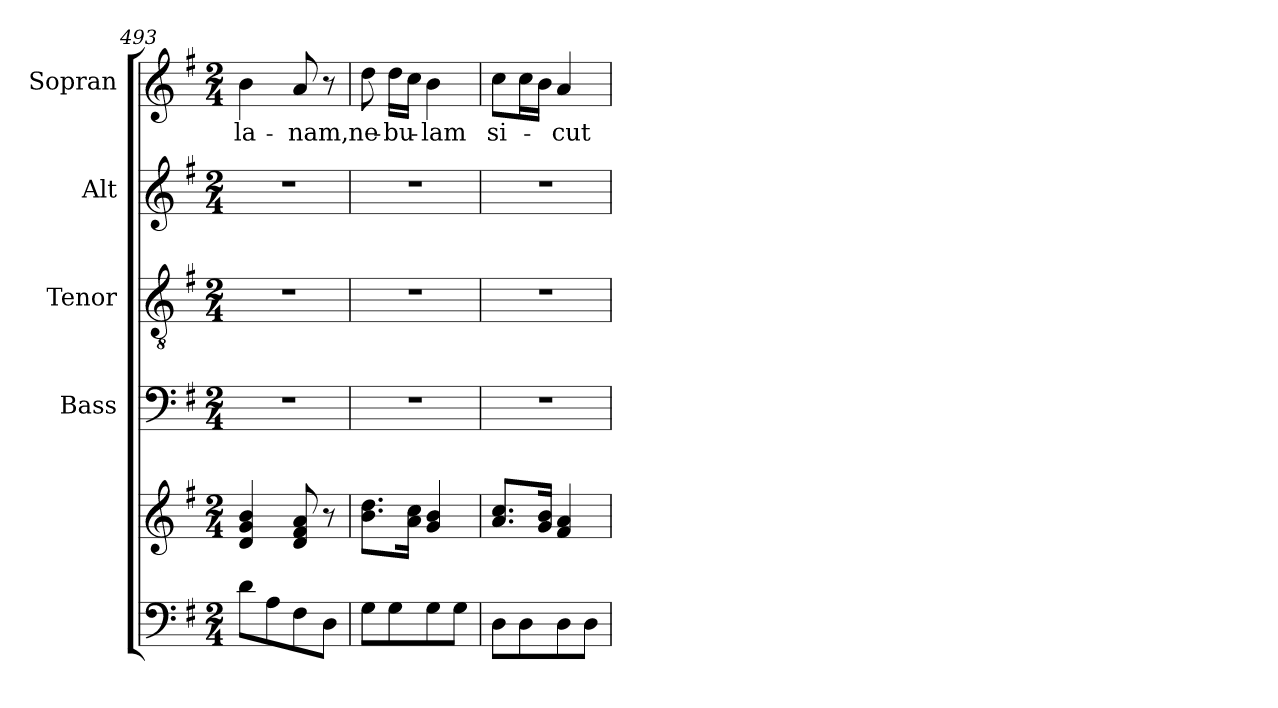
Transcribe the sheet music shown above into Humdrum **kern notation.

**kern	**kern	**kern	**kern	**kern	**kern	**text
*part5	*part5	*part4	*part3	*part2	*part1	*part1
*staff6	*staff5	*staff4	*staff3	*staff2	*staff1	*staff1
*	*	*I"Bass	*I"Tenor	*I"Alt	*I"Sopran	*
*	*	*I'B.	*I'T.	*I'A.	*I'S.	*
!!LO:PB:g=z
*clefF4	*clefG2	*clefF4	*clefGv2	*clefG2	*clefG2	*
*k[f#]	*k[f#]	*k[f#]	*k[f#]	*k[f#]	*k[f#]	*
*G:	*G:	*G:	*G:	*G:	*G:	*
*M2/4	*M2/4	*M2/4	*M2/4	*M2/4	*M2/4	*
=493	=493	=493	=493	=493	=493	=493
!	!	!	!	!	!	!LO:LY:b
8d\L	4d/ 4g/ 4b/	2r	2r	2r	4b\	la-
8A\	.	.	.	.	.	.
!	!	!	!	!	!	!LO:LY:b
8F#\	8d/ 8f#/ 8a/	.	.	.	8a/	-nam,
8D\J	8r	.	.	.	8r	.
=494	=494	=494	=494	=494	=494	=494
!	!	!	!	!	!	!LO:LY:b
8G\L	8.b\ 8.dd\L	2r	2r	2r	8dd\	ne-
!	!	!	!	!	!	!LO:LY:b
8G\	.	.	.	.	16dd\LL	-bu-
.	16a\ 16cc\Jk	.	.	.	16cc\JJ	.
!	!	!	!	!	!	!LO:LY:b
8G\	4g/ 4b/	.	.	.	4b\	-lam
8G\J	.	.	.	.	.	.
=495	=495	=495	=495	=495	=495	=495
!	!	!	!	!	!	!LO:LY:b
8D\L	8.a/ 8.cc/L	2r	2r	2r	8cc\L	si-
8D\	.	.	.	.	16cc\L	.
.	16g/ 16b/Jk	.	.	.	16b\JJ	.
!	!	!	!	!	!	!LO:LY:b
8D\	4f#/ 4a/	.	.	.	4a/	-cut
8D\J	.	.	.	.	.	.
=	=	=	=	=	=	=
*-	*-	*-	*-	*-	*-	*-
